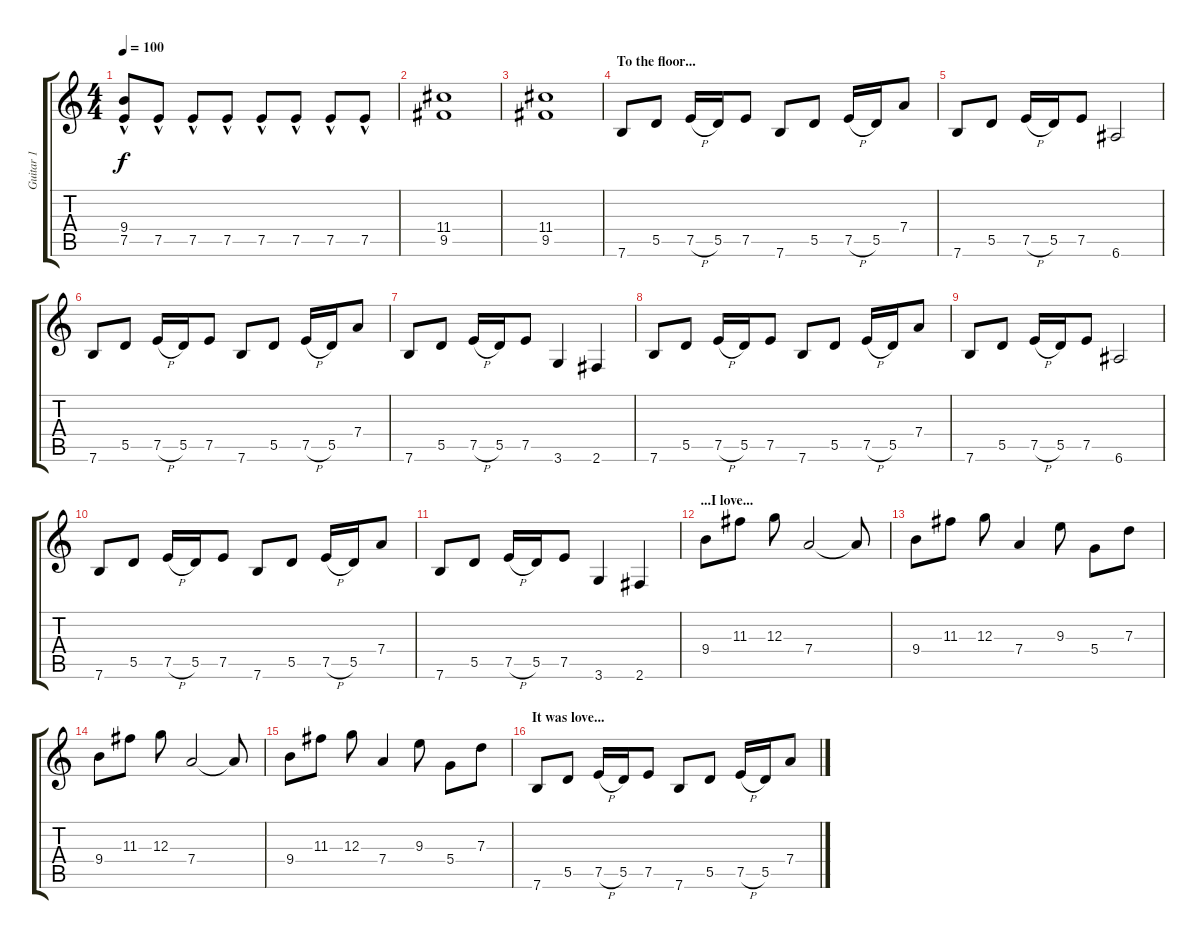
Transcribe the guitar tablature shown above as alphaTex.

\track ("Guitar 1" "Guitar 1") {instrument distortionguitar}
\staff {score tabs}
\tuning (E4 B3 G3 D3 A2 E2) {hide}
\ts (4 4)
\tempo 100
\clef g2
\ks c
(9.4{hac} 7.5{hac}).8{dy f} 7.5{hac}.8 7.5{hac}.8 7.5{hac}.8 7.5{hac}.8 7.5{hac}.8 7.5{hac}.8 7.5{hac}.8 |
(11.4 9.5).1 |
(11.4 9.5).1 |
\section ("" "To the floor...")
7.6.8 5.5.8 7.5{h}.16 5.5.16 7.5.8 7.6.8 5.5.8 7.5{h}.16 5.5.16 7.4.8 |
7.6.8 5.5.8 7.5{h}.16 5.5.16 7.5.8 6.6.2 |
7.6.8 5.5.8 7.5{h}.16 5.5.16 7.5.8 7.6.8 5.5.8 7.5{h}.16 5.5.16 7.4.8 |
7.6.8 5.5.8 7.5{h}.16 5.5.16 7.5.8 3.6.4 2.6.4 |
7.6.8 5.5.8 7.5{h}.16 5.5.16 7.5.8 7.6.8 5.5.8 7.5{h}.16 5.5.16 7.4.8 |
7.6.8 5.5.8 7.5{h}.16 5.5.16 7.5.8 6.6.2 |
7.6.8 5.5.8 7.5{h}.16 5.5.16 7.5.8 7.6.8 5.5.8 7.5{h}.16 5.5.16 7.4.8 |
7.6.8 5.5.8 7.5{h}.16 5.5.16 7.5.8 3.6.4 2.6.4 |
\section ("" "...I love...")
9.4.8 11.3.8 12.3.8 7.4.2 7.4{t}.8 |
9.4.8 11.3.8 12.3.8 7.4.4 9.3.8 5.4.8 7.3.8 |
9.4.8 11.3.8 12.3.8 7.4.2 7.4{t}.8 |
9.4.8 11.3.8 12.3.8 7.4.4 9.3.8 5.4.8 7.3.8 |
\section ("" "It was love...")
7.6.8 5.5.8 7.5{h}.16 5.5.16 7.5.8 7.6.8 5.5.8 7.5{h}.16 5.5.16 7.4.8
